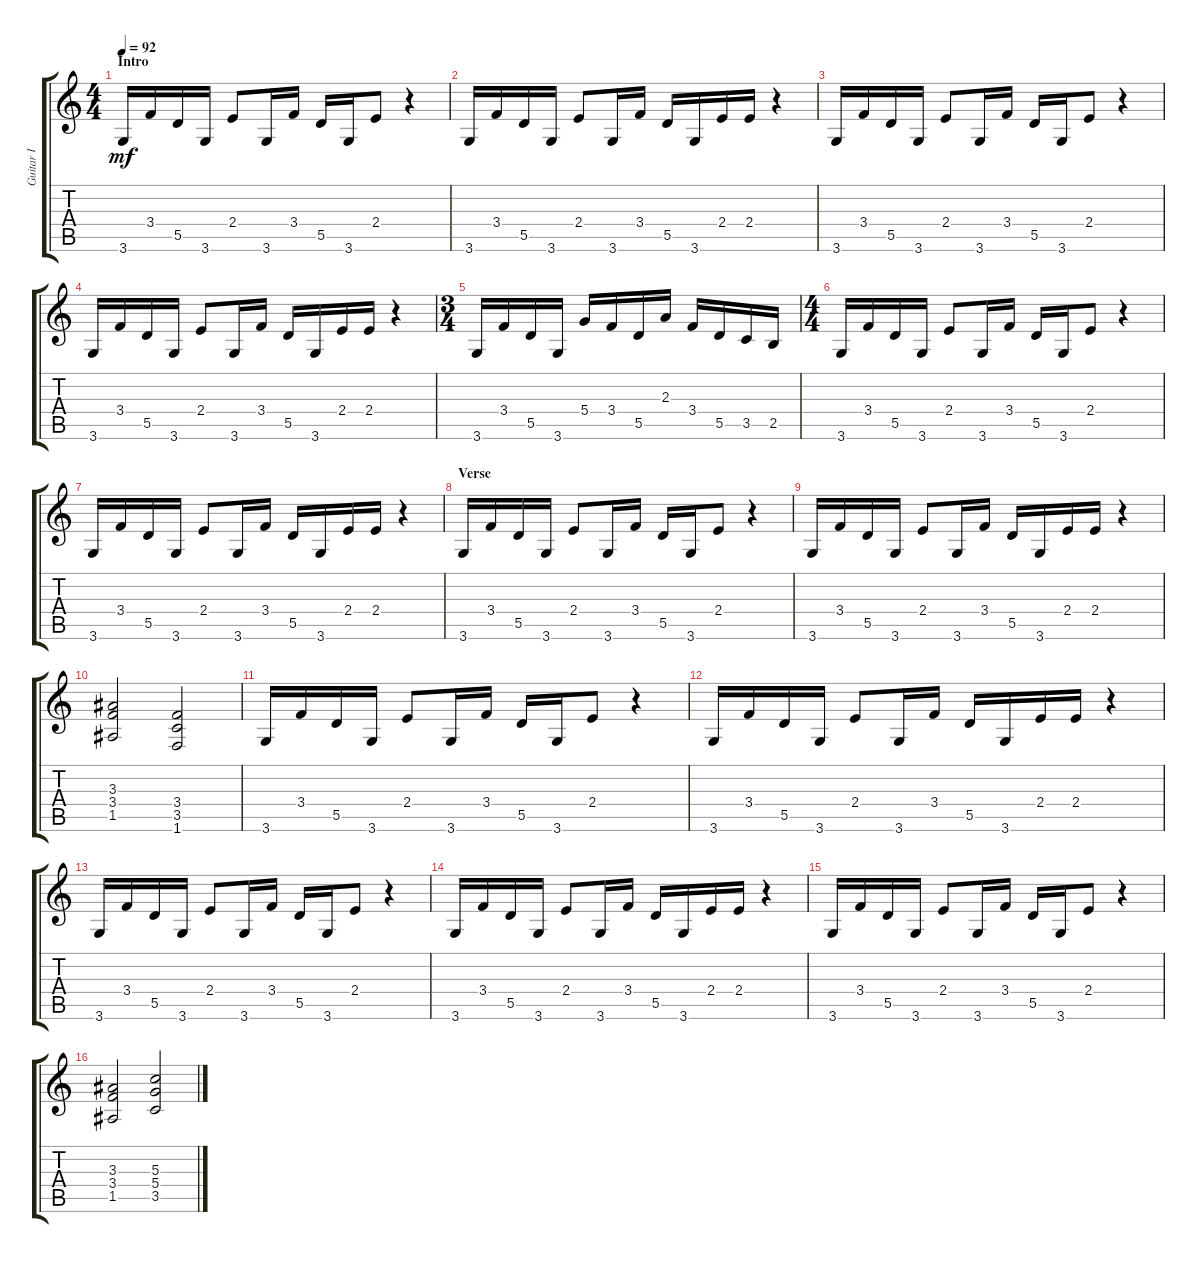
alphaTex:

\track ("Guitar I" "Guitar I") {instrument overdrivenguitar}
\staff {score tabs}
\tuning (E4 B3 G3 D3 A2 E2) {hide}
\ts (4 4)
\section ("" "Intro")
\tempo 92
\clef g2
\ks c
3.6.16{dy mf instrument overdrivenguitar} 3.4.16 5.5.16 3.6.16 2.4.8 3.6.16 3.4.16 5.5.16 3.6.16 2.4.8 r.4 |
3.6.16 3.4.16 5.5.16 3.6.16 2.4.8 3.6.16 3.4.16 5.5.16 3.6.16 2.4.16 2.4.16 r.4 |
3.6.16 3.4.16 5.5.16 3.6.16 2.4.8 3.6.16 3.4.16 5.5.16 3.6.16 2.4.8 r.4 |
3.6.16 3.4.16 5.5.16 3.6.16 2.4.8 3.6.16 3.4.16 5.5.16 3.6.16 2.4.16 2.4.16 r.4 |
\ts (3 4)
3.6.16 3.4.16 5.5.16 3.6.16 5.4.16 3.4.16 5.5.16 2.3.16 3.4.16 5.5.16 3.5.16 2.5.16 |
\ts (4 4)
3.6.16 3.4.16 5.5.16 3.6.16 2.4.8 3.6.16 3.4.16 5.5.16 3.6.16 2.4.8 r.4 |
3.6.16 3.4.16 5.5.16 3.6.16 2.4.8 3.6.16 3.4.16 5.5.16 3.6.16 2.4.16 2.4.16 r.4 |
\section ("" "Verse")
3.6.16 3.4.16 5.5.16 3.6.16 2.4.8 3.6.16 3.4.16 5.5.16 3.6.16 2.4.8 r.4 |
3.6.16 3.4.16 5.5.16 3.6.16 2.4.8 3.6.16 3.4.16 5.5.16 3.6.16 2.4.16 2.4.16 r.4 |
(3.3 3.4 1.5).2 (3.4 3.5 1.6).2 |
3.6.16 3.4.16 5.5.16 3.6.16 2.4.8 3.6.16 3.4.16 5.5.16 3.6.16 2.4.8 r.4 |
3.6.16 3.4.16 5.5.16 3.6.16 2.4.8 3.6.16 3.4.16 5.5.16 3.6.16 2.4.16 2.4.16 r.4 |
3.6.16 3.4.16 5.5.16 3.6.16 2.4.8 3.6.16 3.4.16 5.5.16 3.6.16 2.4.8 r.4 |
3.6.16 3.4.16 5.5.16 3.6.16 2.4.8 3.6.16 3.4.16 5.5.16 3.6.16 2.4.16 2.4.16 r.4 |
3.6.16 3.4.16 5.5.16 3.6.16 2.4.8 3.6.16 3.4.16 5.5.16 3.6.16 2.4.8 r.4 |
(3.3 3.4 1.5).2 (5.3 5.4 3.5).2
